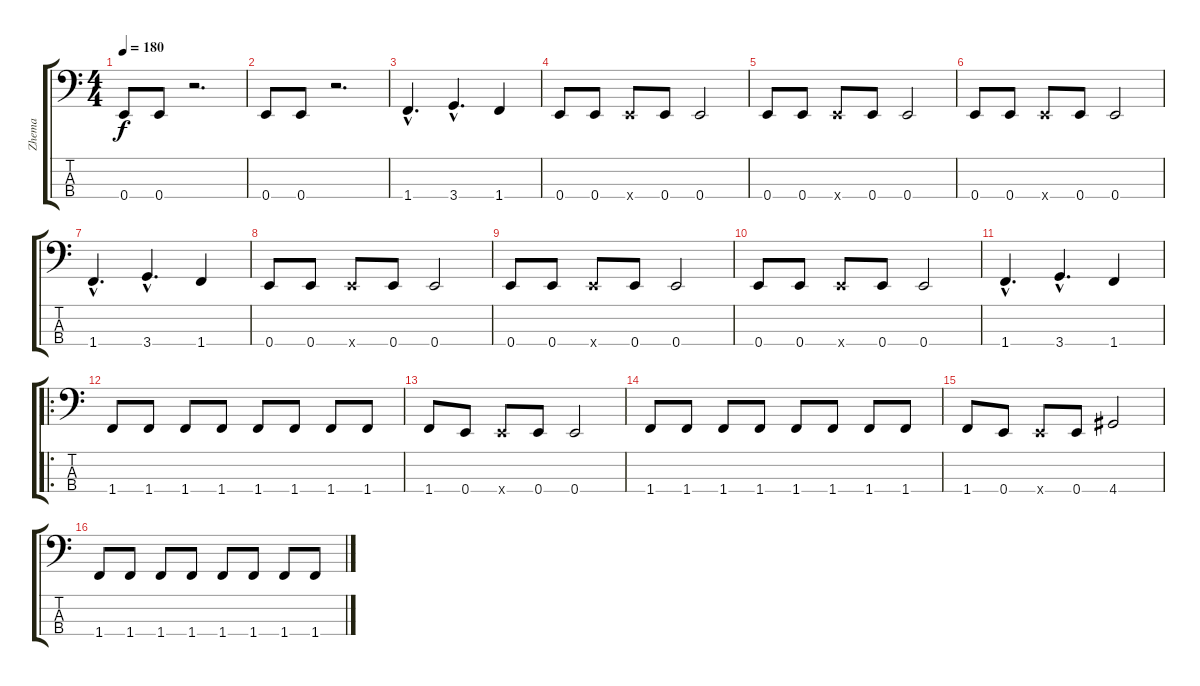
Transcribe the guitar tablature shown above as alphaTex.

\track ("Zhema" "Zhema") {instrument electricbasspick}
\staff {score tabs}
\tuning (G2 D2 A1 E1) {hide}
\ts (4 4)
\tempo 180
\clef f4
\ks c
0.4.8{dy f} 0.4.8 r.2{d} |
0.4.8 0.4.8 r.2{d} |
1.4{hac}.4{d} 3.4{hac}.4{d} 1.4.4 |
0.4.8 0.4.8 0.4{x}.8 0.4.8 0.4.2 |
0.4.8 0.4.8 0.4{x}.8 0.4.8 0.4.2 |
0.4.8 0.4.8 0.4{x}.8 0.4.8 0.4.2 |
1.4{hac}.4{d} 3.4{hac}.4{d} 1.4.4 |
0.4.8 0.4.8 0.4{x}.8 0.4.8 0.4.2 |
0.4.8 0.4.8 0.4{x}.8 0.4.8 0.4.2 |
0.4.8 0.4.8 0.4{x}.8 0.4.8 0.4.2 |
1.4{hac}.4{d} 3.4{hac}.4{d} 1.4.4 |
\ro
1.4.8 1.4.8 1.4.8 1.4.8 1.4.8 1.4.8 1.4.8 1.4.8 |
1.4.8 0.4.8 0.4{x}.8 0.4.8 0.4.2 |
1.4.8 1.4.8 1.4.8 1.4.8 1.4.8 1.4.8 1.4.8 1.4.8 |
1.4.8 0.4.8 0.4{x}.8 0.4.8 4.4.2 |
1.4.8 1.4.8 1.4.8 1.4.8 1.4.8 1.4.8 1.4.8 1.4.8
